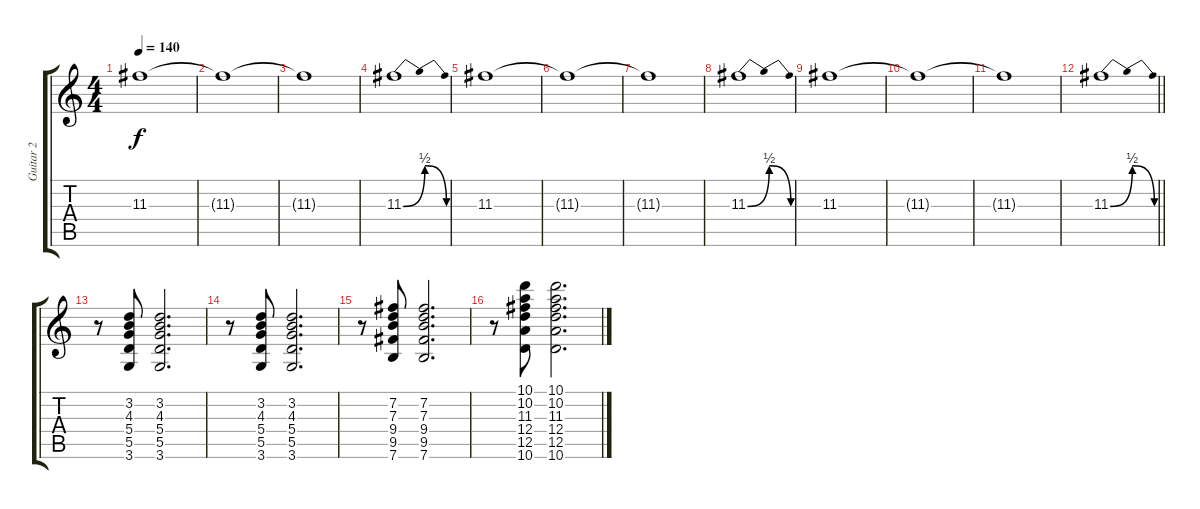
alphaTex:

\track ("Guitar 2" "Guitar 2") {instrument overdrivenguitar}
\staff {score tabs}
\tuning (E4 B3 G3 D3 A2 E2) {hide}
\ts (4 4)
\tempo 140
\clef g2
\ks c
11.3.1{dy f} |
11.3{t}.1 |
11.3{t}.1 |
11.3{be (bendrelease 0 0 30 2 50 2 60 0)}.1 |
11.3.1 |
11.3{t}.1 |
11.3{t}.1 |
11.3{be (bendrelease 0 0 30 2 50 2 60 0)}.1 |
11.3.1 |
11.3{t}.1 |
11.3{t}.1 |
\barLineRight lightlight
11.3{be (bendrelease 0 0 30 2 50 2 60 0)}.1 |
\section ("" "")
r.8 (3.2 4.3 5.4 5.5 3.6).8 (3.2 4.3 5.4 5.5 3.6).2{d} |
r.8 (3.2 4.3 5.4 5.5 3.6).8 (3.2 4.3 5.4 5.5 3.6).2{d} |
r.8 (7.2 7.3 9.4 9.5 7.6).8 (7.2 7.3 9.4 9.5 7.6).2{d} |
r.8 (10.1 10.2 11.3 12.4 12.5 10.6).8 (10.1 10.2 11.3 12.4 12.5 10.6).2{d}
